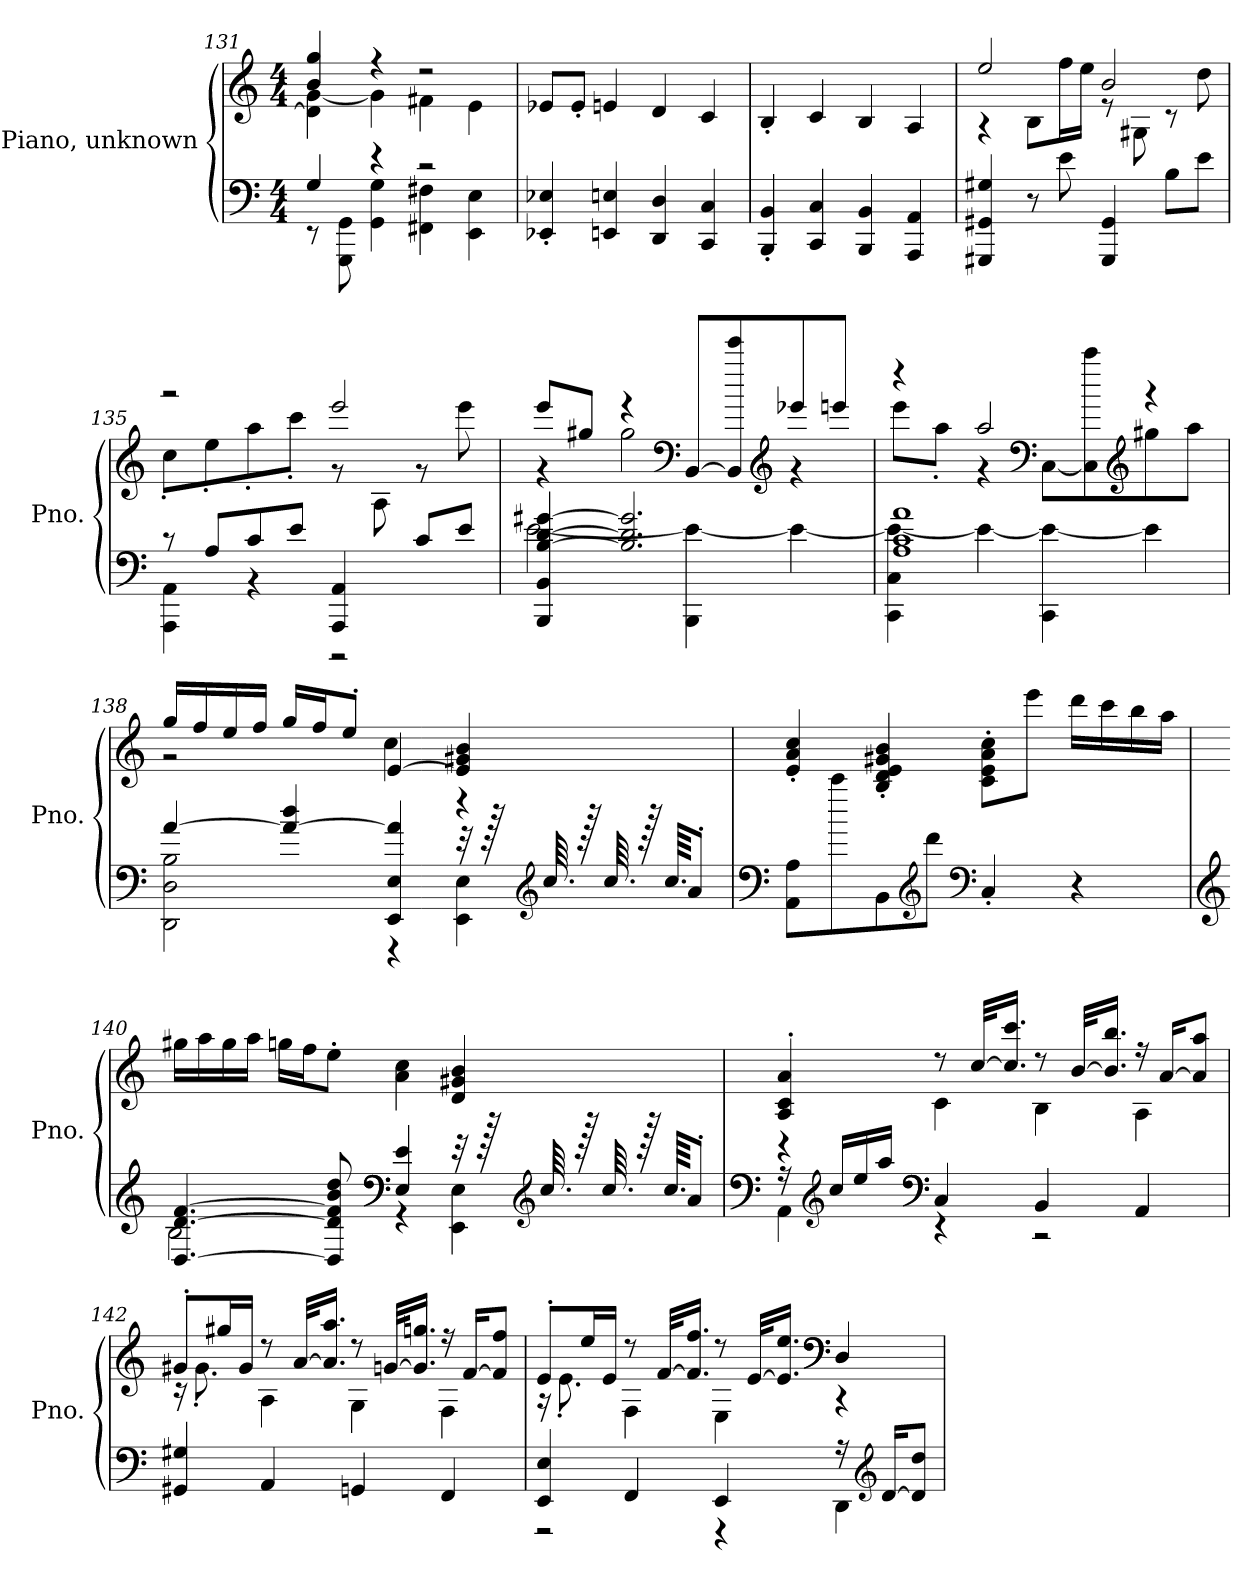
**kern	**kern
*part1	*part1
*staff2	*staff1
*I"Piano, unknown	*
*I'Pno.	*
*clefF4	*clefG2
*k[]	*k[]
*M4/4	*M4/4
=131	=131
*^	*^
4G/	8r	4b/ 4gg/	4d\] [4g\
.	8GGG\ 8GG\	.	.
4r	4GG\ 4G\	4r	4g\]
2r	4FF#X\ 4F#X\	2r	4f#X\
.	4EE\ 4E\	.	4e\
*v	*v	*	*
*	*v	*v
=132	=132
4EE-X/' 4E-X/'	8e-X/L
.	8e-'/J
4EEn/ 4En/	4en/
4DD/ 4D/	4d/
4CC/ 4C/	4c/
=133	=133
4BBB/' 4BB/'	4B'/
4CC/ 4C/	4c/
4BBB/ 4BB/	4B/
4AAA/ 4AA/	4A/
=134	=134
*	*^
4GGG#X/ 4GG#X/ 4G#X/	2ee/	4r
8r	.	8B\L
8e\	.	16ff\L
.	.	16ee\JJ
4GGG#/ 4GG#/	2b/	8r
.	.	8G#X\
8B\L	.	8r
8e\J	.	8dd\
!!LO:PB:g=z	!!
=135	=135	=135
*^	*	*
8r	4AAA\ 4AA\	2r	8cc'\L
8A/L	.	.	8ee'\
8c/	4r	.	8aa'\
8e/J	.	.	8ccc'\J
4AAA/ 4AA/	2r	2eee/	8r
.	.	.	8A\
8c/L	.	.	8r
8e/J	.	.	8eee\
=136	=136	=136	=136
4BBB/ 4BB/ [4B/ [4d/ [4g#X/	[2e\	8eee/L	4r
.	.	8gg#X/J	.
2.B/] 2.d/] 2.g#/]	.	4r	2gg#\
*	*	*clefF4	*
.	4BBB\ 4e\_	[8BB/L	.
.	.	8BB/] 8eee/	.
*	*	*clefG2	*
.	4e\_	8eee-X/	4r
.	.	8eeen/J	.
=137	=137	=137	=137
1A 1c 1a	4CC\ 4C\ 4e\_	4r	8eee\L
.	.	.	8aa'\J
.	4e\_	2aa/	4r
*	*	*clefF4	*
.	4CC\ 4e\_	.	[8C\L
.	.	.	8C\] 8ccc\
*	*	*clefG2	*
.	4e\]	4r	8gg#X\
.	.	.	8aa\J
!!LO:LB:g=z	!!
=138	=138	=138	=138
[4a/	2DD\ 2D\ 2B\	16gg/LL	2r
.	.	16ff/	.
.	.	16ee/	.
.	.	16ff/JJ	.
4a/_ 4dd/	.	16gg/LL	.
.	.	16ff/J	.
.	.	8ee'/J	.
4EE/ 4E/ 4a/]	4r	[4e/	4cc\
32r	4EE\ 4E\	4e/] 4g#X/ 4b/	4r
128r	.	.	.
*clefG2	*	*	*
64.cc/	.	.	.
128r	.	.	.
64.cc/	.	.	.
128r	.	.	.
64.cc/KKKL	.	.	.
8a'/J	.	.	.
*v	*v	*	*
*	*v	*v
=139	=139
*clefF4	*
8AA\ 8A\L	4e/' 4a/' 4cc/'
8ccc\	.
8BB\	4B/' 4d/' 4e/' 4g#X/' 4b/'
*clefG2	*
8ddd\J	.
*clefF4	*
4C'/	8c\' 8e\' 8a\' 8cc\'L
.	8eee\J
4r	16ddd\LL
.	16ccc\
.	16bb\
.	16aa\JJ
!!LO:LB:g=z
=140	=140
*clefG2	*
*^	*
[4.D/ [4.d/ [4.f/	2B\	16gg#X\LL
.	.	16aa\
.	.	16gg#\
.	.	16aa\JJ
.	.	16ggn\LL
.	.	16ff\J
8D/] 8d/] 8f/] 8b/ 8dd/	.	8ee'\J
*clefF4	*	*
4E/ 4e/	4r	4a\ 4cc\
32r	4EE\ 4E\	4d/ 4g#X/ 4b/
128r	.	.
*clefG2	*	*
64.cc/	.	.
128r	.	.
64.cc/	.	.
128r	.	.
64.cc/KKKL	.	.
8a'/J	.	.
=141	=141	=141
*clefF4	*	*
*	*	*^
16r	4AA\	4A/' 4c/' 4a/'	4r
*clefG2	*	*	*
16cc/LL	.	.	.
16ee/	.	.	.
16aa/JJ	.	.	.
*clefF4	*	*	*
4C/	4r	8r	4c\
.	.	[32cc/KLL	.
.	.	16.cc/] 16.ccc/JJ	.
4BB/	2r	8r	4B\
.	.	[32b/KLL	.
.	.	16.b/] 16.bb/JJ	.
4AA/	.	16r	4A\
.	.	[16a/KL	.
.	.	8a/] 8aa/J	.
*v	*v	*	*
!!LO:LB:g=z	!!
=142	=142	=142
4GG#X/ 4G#X/	8g#X'/L	16r
.	.	8.g#'\
.	16gg#X/L	.
.	16g#/JJ	.
4AA/	8r	4A\
.	[32a/KLL	.
.	16.a/] 16.aa/JJ	.
4GGn/	8r	4G\
.	[32gn/KLL	.
.	16.g/] 16.ggn/JJ	.
4FF/	16r	4F\
.	[16f/KL	.
.	8f/] 8ff/J	.
=143	=143	=143
*^	*	*
4EE/ 4E/	2r	8e'/L	16r
.	.	.	8.e'\
.	.	16ee/L	.
.	.	16e/JJ	.
4FF/	.	8r	4F\
.	.	[32f/KLL	.
.	.	16.f/] 16.ff/JJ	.
4EE/	4r	8r	4E\
.	.	[32e/KLL	.
.	.	16.e/] 16.ee/JJ	.
*	*	*clefF4	*
16r	4DD\	4D/	4r
*clefG2	*	*	*
[16d/KL	.	.	.
8d/] 8dd/J	.	.	.
*v	*v	*	*
*	*v	*v
=	=
*-	*-
